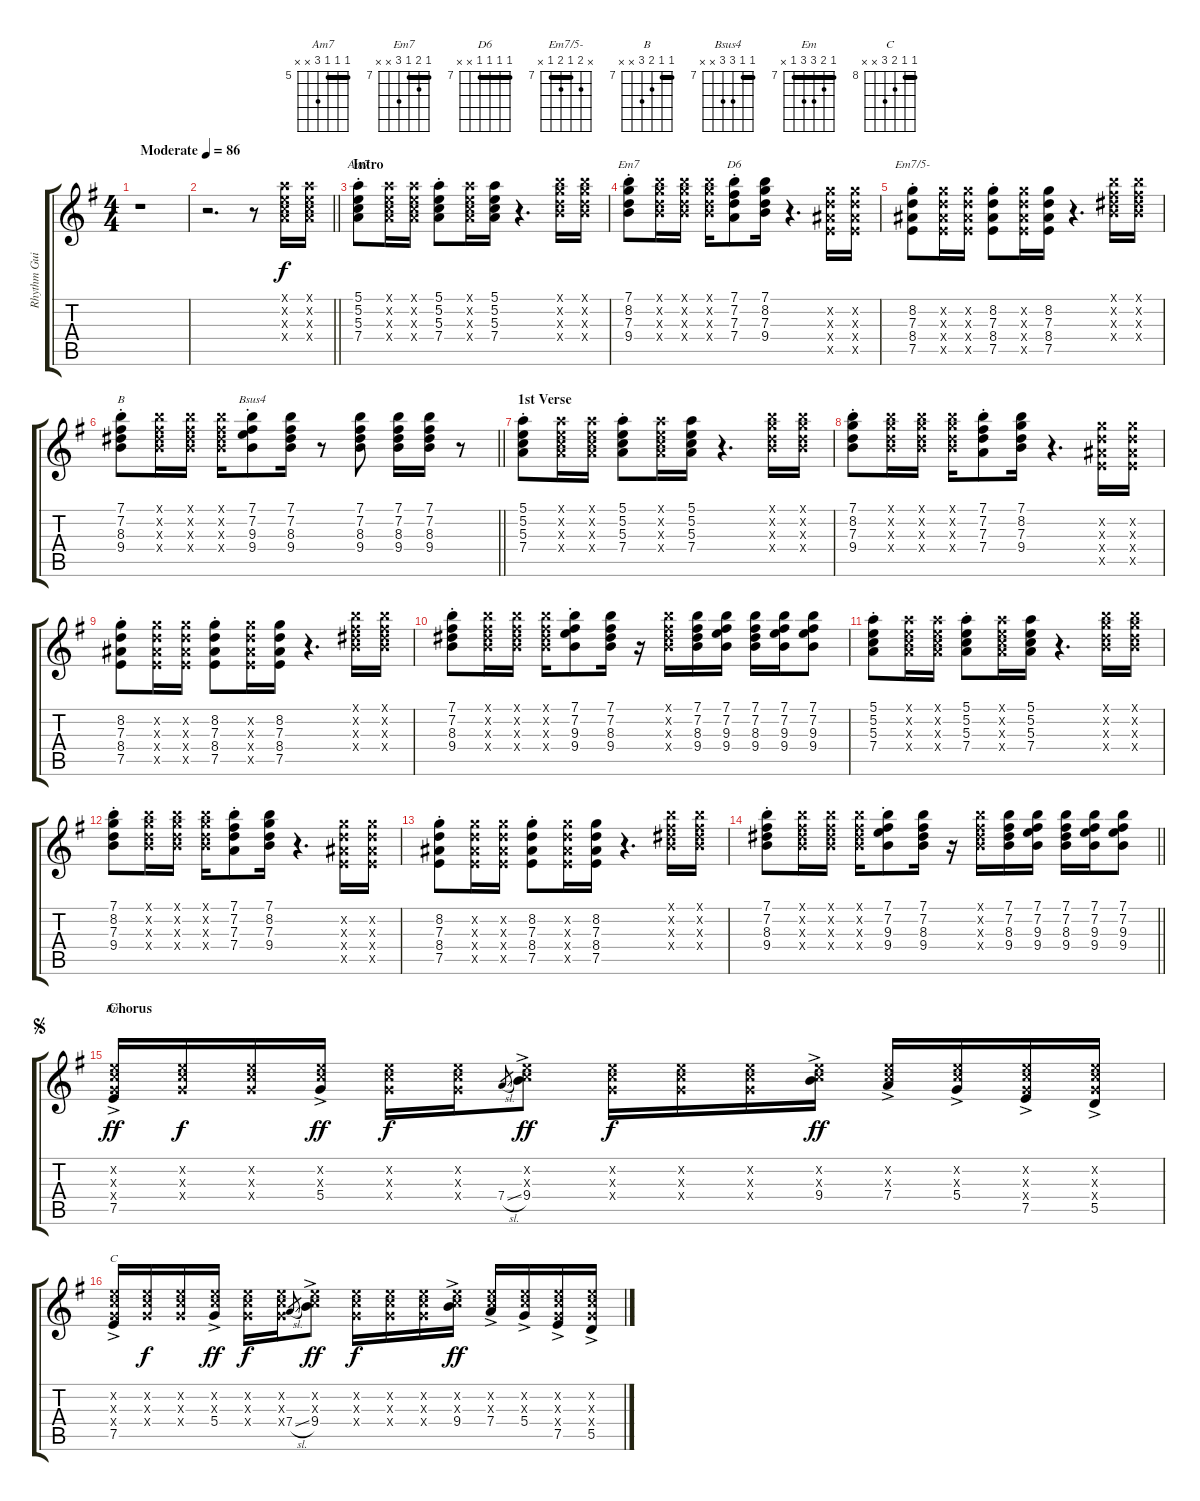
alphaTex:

\track ("Rhythm Guitar" "Rhythm Gui") {instrument electricguitarclean}
\staff {score tabs}
\tuning (E4 B3 G3 D3 A2 E2) {hide}
\chord ("Am7" 5 5 5 7 x x) {firstfret 5 barre 5}
\chord ("Em7" 7 8 7 9 x x) {firstfret 7 barre 7}
\chord ("D6" 7 7 7 7 x x) {firstfret 7 barre 7}
\chord ("Em7/5-" x 8 7 8 7 x) {firstfret 7 barre 7}
\chord ("B" 7 7 8 9 x x) {firstfret 7 barre 7}
\chord ("Bsus4" 7 7 9 9 x x) {firstfret 7 barre 7}
\chord ("Em" 7 8 9 9 7 x) {firstfret 7 barre 7}
\chord ("C" 8 8 9 10 x x) {firstfret 8 barre 8}
\ts (4 4)
\tempo (86 "Moderate")
\clef g2
\ks g
r.1{dy f instrument electricguitarclean} |
\barLineRight lightlight
r.2{d} r.8 (5.1{x} 5.2{x} 5.3{x} 7.4{x}).16 (5.1{x} 5.2{x} 5.3{x} 7.4{x}).16 |
\section ("" "Intro")
(5.1{st} 5.2{st} 5.3{st} 7.4{st}).8{ch "Am7"} (5.1{x} 5.2{x} 5.3{x} 7.4{x}).16 (5.1{x} 5.2{x} 5.3{x} 7.4{x}).16 (5.1{st} 5.2{st} 5.3{st} 7.4{st}).8 (5.1{x} 5.2{x} 5.3{x} 7.4{x}).16 (5.1 5.2 5.3 7.4).16 r.4{d} (7.1{x} 8.2{x} 7.3{x} 9.4{x}).16 (7.1{x} 8.2{x} 7.3{x} 9.4{x}).16 |
(7.1{st} 8.2{st} 7.3{st} 9.4{st}).8{ch "Em7"} (7.1{x} 8.2{x} 7.3{x} 9.4{x}).16 (7.1{x} 8.2{x} 7.3{x} 9.4{x}).16 (7.1{x} 8.2{x} 7.3{x} 9.4{x}).16 (7.1{st} 7.2{st} 7.3{st} 7.4{st}).8{ch "D6"} (7.1 8.2 7.3 9.4).16 r.4{d} (8.2{x} 7.3{x} 8.4{x} 7.5{x}).16 (8.2{x} 7.3{x} 8.4{x} 7.5{x}).16 |
(8.2{st} 7.3{st} 8.4{st} 7.5{st}).8{ch "Em7/5-"} (8.2{x} 7.3{x} 8.4{x} 7.5{x}).16 (8.2{x} 7.3{x} 8.4{x} 7.5{x}).16 (8.2{st} 7.3{st} 8.4{st} 7.5{st}).8 (8.2{x} 7.3{x} 8.4{x} 7.5{x}).16 (8.2 7.3 8.4 7.5).16 r.4{d} (7.1{x} 7.2{x} 8.3{x} 9.4{x}).16 (7.1{x} 7.2{x} 8.3{x} 9.4{x}).16 |
\barLineRight lightlight
(7.1{st} 7.2{st} 8.3{st} 9.4{st}).8{ch "B"} (7.1{x} 7.2{x} 8.3{x} 9.4{x}).16 (7.1{x} 7.2{x} 8.3{x} 9.4{x}).16 (7.1{x} 7.2{x} 8.3{x} 9.4{x}).16 (7.1{st} 7.2{st} 9.3{st} 9.4{st}).8{ch "Bsus4"} (7.1 7.2 8.3 9.4).16 r.8 (7.1 7.2 8.3 9.4).8 (7.1 7.2 8.3 9.4).16 (7.1 7.2 8.3 9.4).16 r.8 |
\section ("" "1st Verse")
(5.1{st} 5.2{st} 5.3{st} 7.4{st}).8 (5.1{x} 5.2{x} 5.3{x} 7.4{x}).16 (5.1{x} 5.2{x} 5.3{x} 7.4{x}).16 (5.1{st} 5.2{st} 5.3{st} 7.4{st}).8 (5.1{x} 5.2{x} 5.3{x} 7.4{x}).16 (5.1 5.2 5.3 7.4).16 r.4{d} (7.1{x} 8.2{x} 7.3{x} 9.4{x}).16 (7.1{x} 8.2{x} 7.3{x} 9.4{x}).16 |
(7.1{st} 8.2{st} 7.3{st} 9.4{st}).8 (7.1{x} 8.2{x} 7.3{x} 9.4{x}).16 (7.1{x} 8.2{x} 7.3{x} 9.4{x}).16 (7.1{x} 8.2{x} 7.3{x} 9.4{x}).16 (7.1{st} 7.2{st} 7.3{st} 7.4{st}).8 (7.1 8.2 7.3 9.4).16 r.4{d} (8.2{x} 7.3{x} 8.4{x} 7.5{x}).16 (8.2{x} 7.3{x} 8.4{x} 7.5{x}).16 |
(8.2{st} 7.3{st} 8.4{st} 7.5{st}).8 (8.2{x} 7.3{x} 8.4{x} 7.5{x}).16 (8.2{x} 7.3{x} 8.4{x} 7.5{x}).16 (8.2{st} 7.3{st} 8.4{st} 7.5{st}).8 (8.2{x} 7.3{x} 8.4{x} 7.5{x}).16 (8.2 7.3 8.4 7.5).16 r.4{d} (7.1{x} 7.2{x} 8.3{x} 9.4{x}).16 (7.1{x} 7.2{x} 8.3{x} 9.4{x}).16 |
(7.1{st} 7.2{st} 8.3{st} 9.4{st}).8 (7.1{x} 7.2{x} 8.3{x} 9.4{x}).16 (7.1{x} 7.2{x} 8.3{x} 9.4{x}).16 (7.1{x} 7.2{x} 8.3{x} 9.4{x}).16 (7.1{st} 7.2{st} 9.3{st} 9.4{st}).8 (7.1 7.2 8.3 9.4).16 r.16 (7.1{x} 7.2{x} 8.3{x} 9.4{x}).16 (7.1 7.2 8.3 9.4).16 (7.1 7.2 9.3 9.4).16 (7.1 7.2 8.3 9.4).16 (7.1 7.2 9.3 9.4).16 (7.1 7.2 9.3 9.4).8 |
(5.1{st} 5.2{st} 5.3{st} 7.4{st}).8 (5.1{x} 5.2{x} 5.3{x} 7.4{x}).16 (5.1{x} 5.2{x} 5.3{x} 7.4{x}).16 (5.1{st} 5.2{st} 5.3{st} 7.4{st}).8 (5.1{x} 5.2{x} 5.3{x} 7.4{x}).16 (5.1 5.2 5.3 7.4).16 r.4{d} (7.1{x} 8.2{x} 7.3{x} 9.4{x}).16 (7.1{x} 8.2{x} 7.3{x} 9.4{x}).16 |
(7.1{st} 8.2{st} 7.3{st} 9.4{st}).8 (7.1{x} 8.2{x} 7.3{x} 9.4{x}).16 (7.1{x} 8.2{x} 7.3{x} 9.4{x}).16 (7.1{x} 8.2{x} 7.3{x} 9.4{x}).16 (7.1{st} 7.2{st} 7.3{st} 7.4{st}).8 (7.1 8.2 7.3 9.4).16 r.4{d} (8.2{x} 7.3{x} 8.4{x} 7.5{x}).16 (8.2{x} 7.3{x} 8.4{x} 7.5{x}).16 |
(8.2{st} 7.3{st} 8.4{st} 7.5{st}).8 (8.2{x} 7.3{x} 8.4{x} 7.5{x}).16 (8.2{x} 7.3{x} 8.4{x} 7.5{x}).16 (8.2{st} 7.3{st} 8.4{st} 7.5{st}).8 (8.2{x} 7.3{x} 8.4{x} 7.5{x}).16 (8.2 7.3 8.4 7.5).16 r.4{d} (7.1{x} 7.2{x} 8.3{x} 9.4{x}).16 (7.1{x} 7.2{x} 8.3{x} 9.4{x}).16 |
\barLineRight lightlight
(7.1{st} 7.2{st} 8.3{st} 9.4{st}).8 (7.1{x} 7.2{x} 8.3{x} 9.4{x}).16 (7.1{x} 7.2{x} 8.3{x} 9.4{x}).16 (7.1{x} 7.2{x} 8.3{x} 9.4{x}).16 (7.1{st} 7.2{st} 9.3{st} 9.4{st}).8 (7.1 7.2 8.3 9.4).16 r.16 (7.1{x} 7.2{x} 8.3{x} 9.4{x}).16 (7.1 7.2 8.3 9.4).16 (7.1 7.2 9.3 9.4).16 (7.1 7.2 8.3 9.4).16 (7.1 7.2 9.3 9.4).16 (7.1 7.2 9.3 9.4).8 |
\section ("" "Chorus")
\jump segno
(5.2{x} 5.3{x} 5.4{x} 7.5{ac}).16{ch "Em" dy ff} (5.2{x} 5.3{x} 5.4{x}).16{dy f} (5.2{x} 5.3{x} 5.4{x}).16 (5.2{x} 5.3{x} 5.4{ac}).16{dy ff} (5.2{x} 5.3{x} 5.4{x}).16{dy f} (5.2{x} 5.3{x} 5.4{x}).16 7.4{sl}.8{gr} (5.2{x} 5.3{x} 9.4{ac}).8{dy ff} (5.2{x} 5.3{x} 5.4{x}).16{dy f} (5.2{x} 5.3{x} 5.4{x}).16 (5.2{x} 5.3{x} 5.4{x}).16 (5.2{x} 5.3{x} 9.4{ac}).16{dy ff} (5.2{x} 5.3{x} 7.4{ac}).16 (5.2{x} 5.3{x} 5.4{ac}).16 (5.2{x} 5.3{x} 5.4{x} 7.5{ac}).16 (5.2{x} 5.3{x} 5.4{x} 5.5{ac}).16 |
(5.2{x} 5.3{x} 5.4{x} 7.5{ac}).16{ch "C"} (5.2{x} 5.3{x} 5.4{x}).16{dy f} (5.2{x} 5.3{x} 5.4{x}).16 (5.2{x} 5.3{x} 5.4{ac}).16{dy ff} (5.2{x} 5.3{x} 5.4{x}).16{dy f} (5.2{x} 5.3{x} 5.4{x}).16 7.4{sl}.8{gr} (5.2{x} 5.3{x} 9.4{ac}).8{dy ff} (5.2{x} 5.3{x} 5.4{x}).16{dy f} (5.2{x} 5.3{x} 5.4{x}).16 (5.2{x} 5.3{x} 5.4{x}).16 (5.2{x} 5.3{x} 9.4{ac}).16{dy ff} (5.2{x} 5.3{x} 7.4{ac}).16 (5.2{x} 5.3{x} 5.4{ac}).16 (5.2{x} 5.3{x} 5.4{x} 7.5{ac}).16 (5.2{x} 5.3{x} 5.4{x} 5.5{ac}).16
